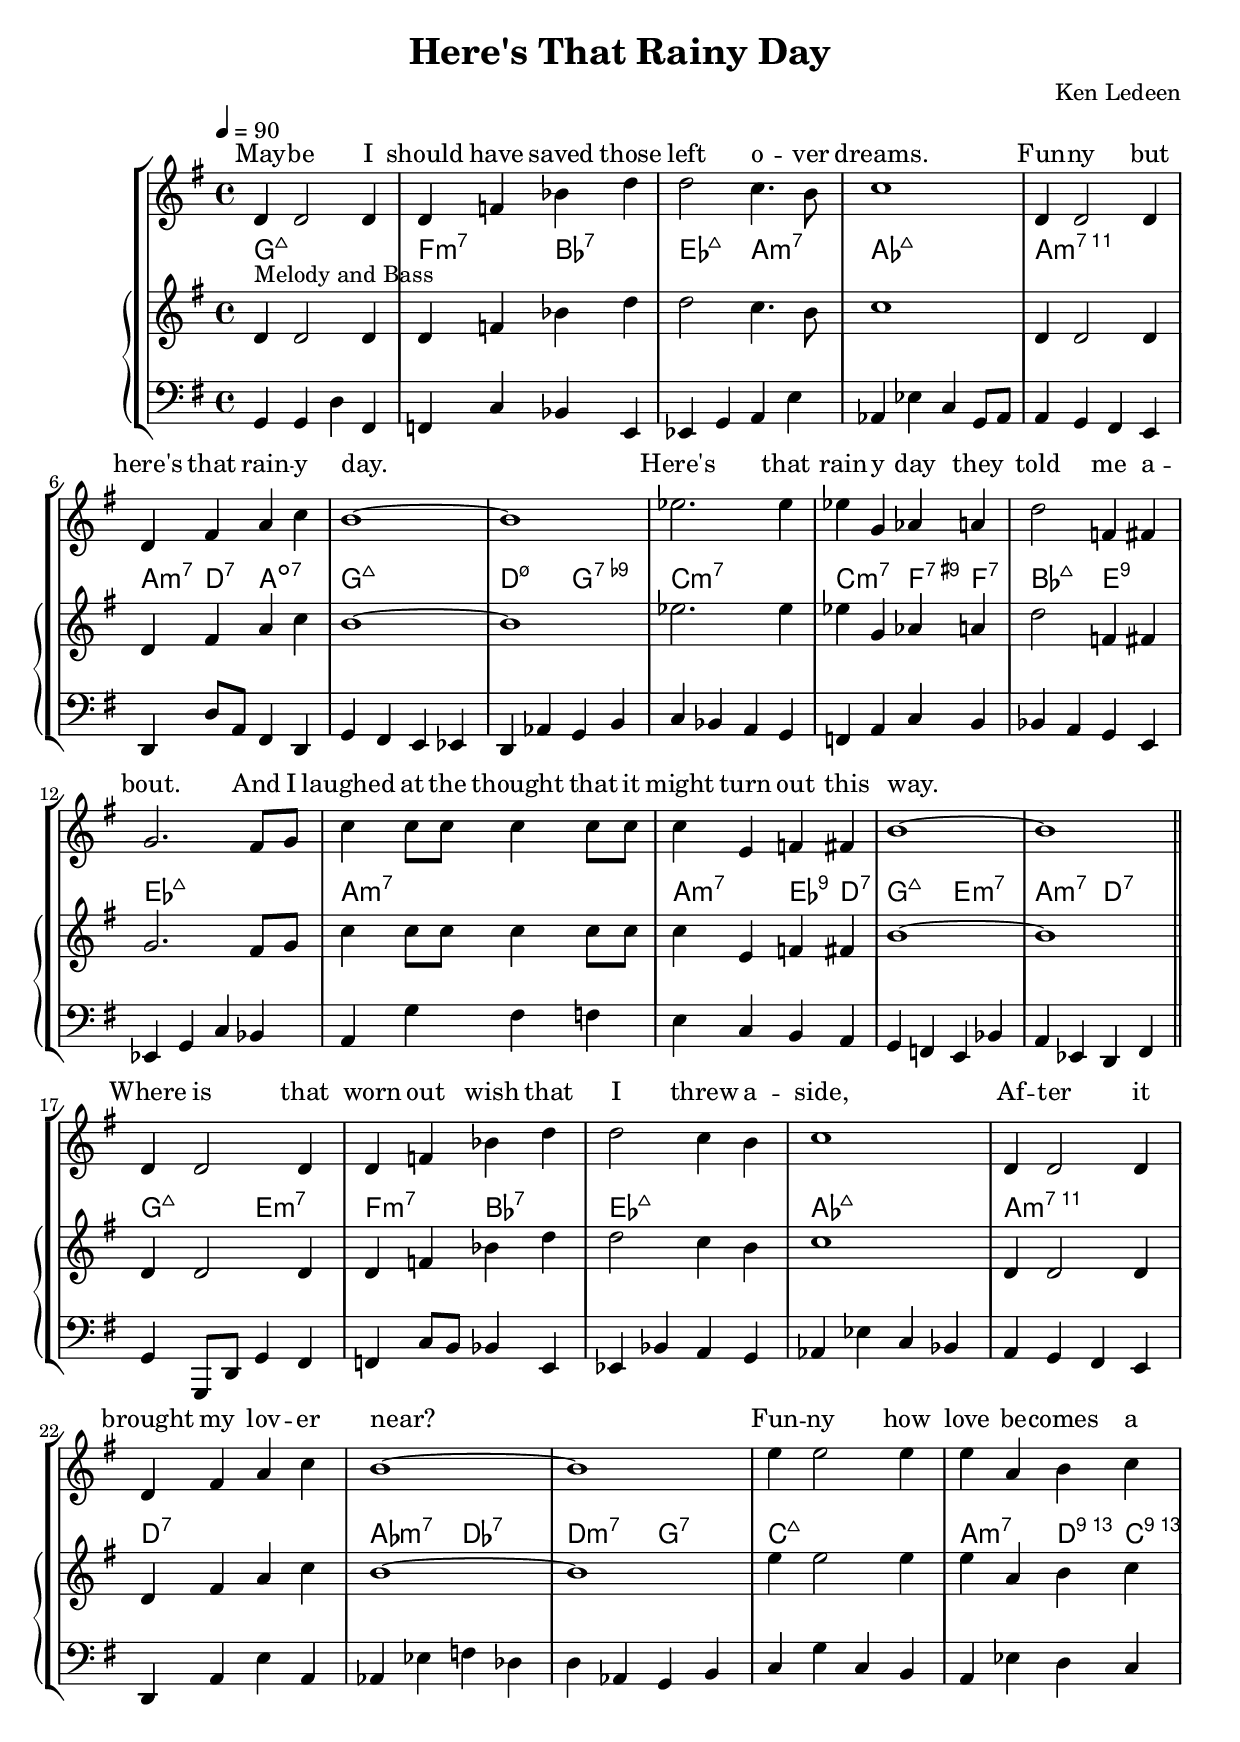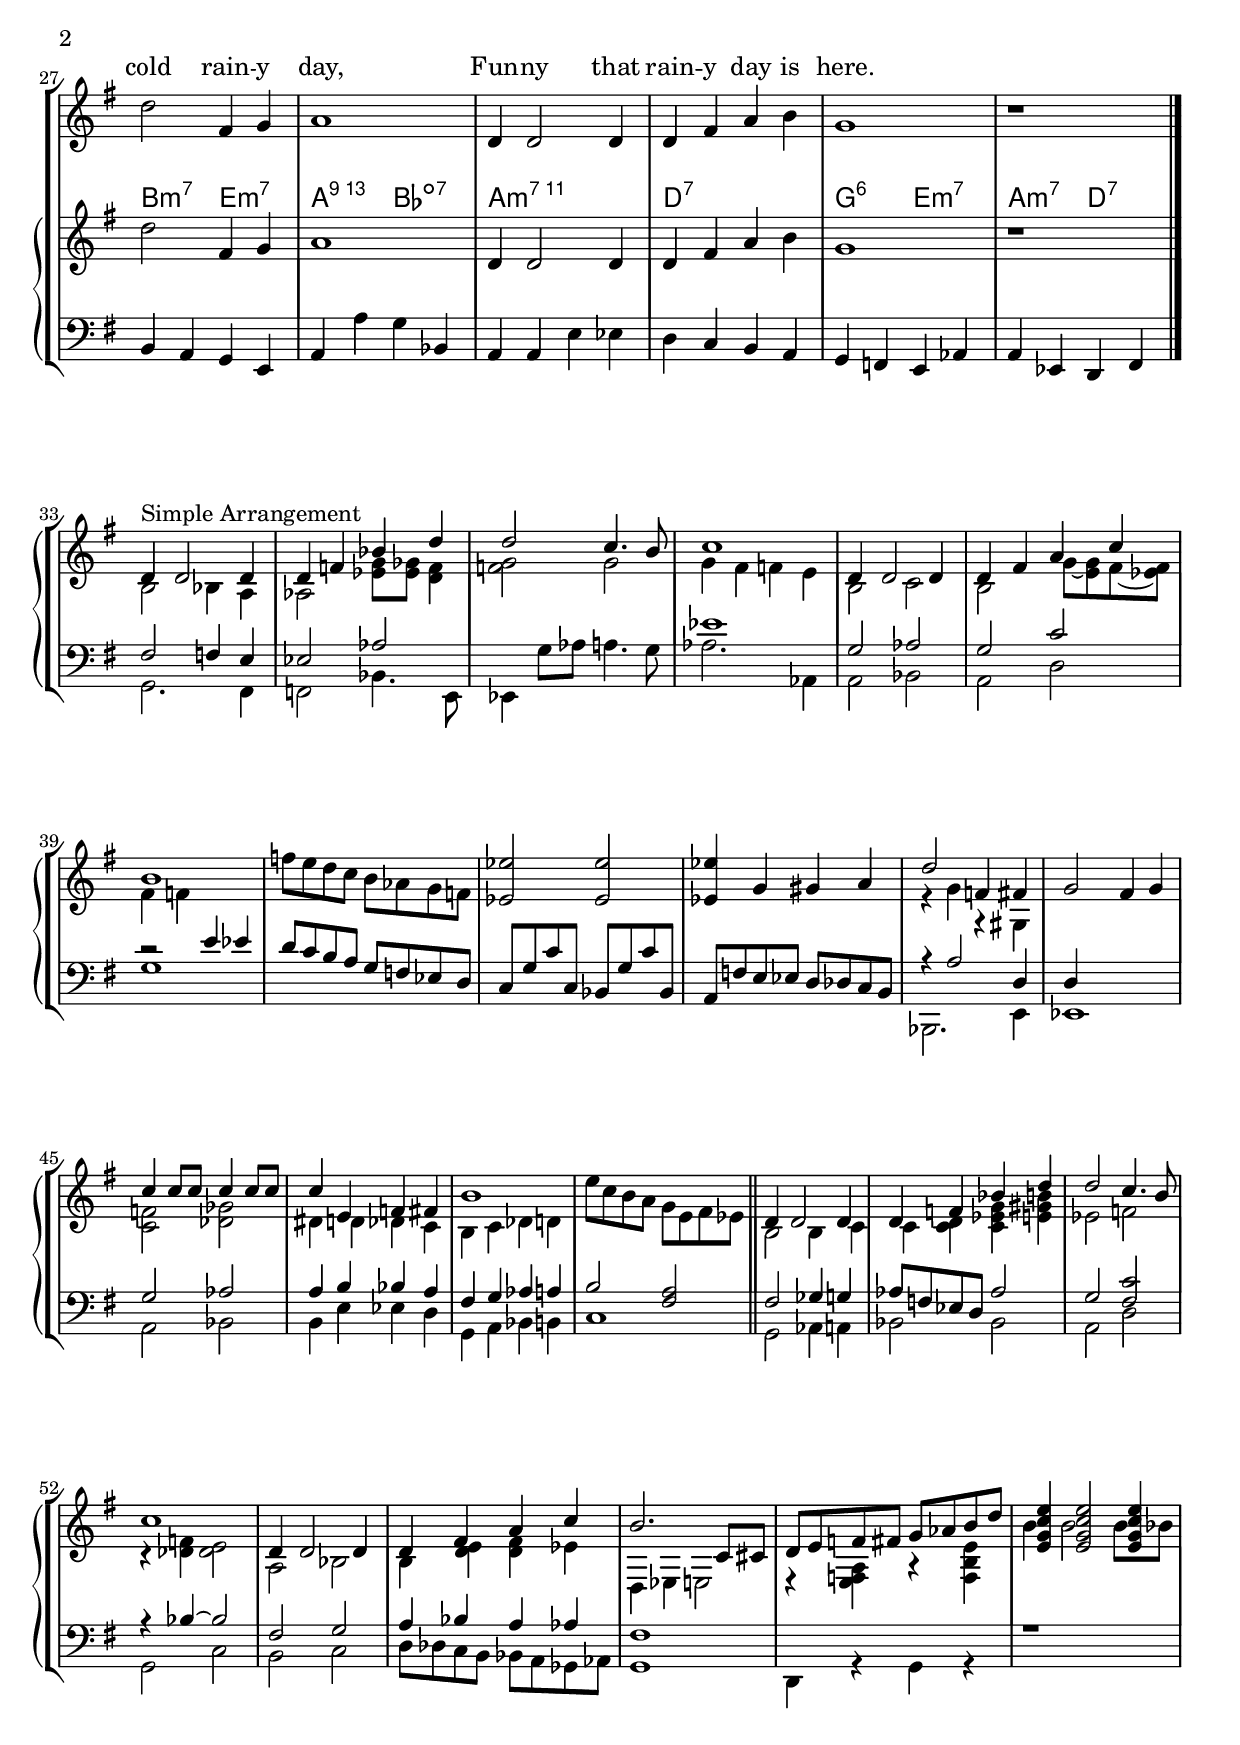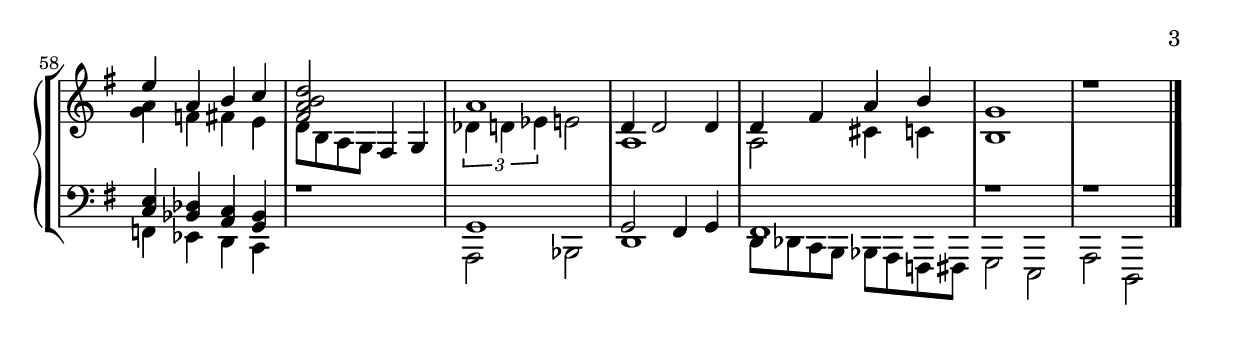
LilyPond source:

\version "2.18.2"
% 

\header { title = "Here's That Rainy Day" 
   arranger = "Ken Ledeen"	
}
heresLyrics = \lyricmode  {
                 May -- be   I  should have saved those left   o  --  ver  dreams. 
                 Fun -- ny  but here's that rain -- y day.
                
                 Here's that rain -- y day they told me a -- bout.
                 And I laughed at the thought that it might turn out this way.
                 
                 Where is that worn out wish that I threw a -- side,
                 Af -- ter it brought my lov -- er near?
                 Fun -- ny how love be -- comes a cold rain -- y day,
                 
                 Fun -- ny that rain -- y day is here.
}
%{
mdecks = \chordmode {
     g1:maj7 f2:min7 bes:7 es1:maj7
     as2:maj7 e:7.9- a:min7 e:7.9- a:min7 as:7
     g1:maj7 d2:min7.5- des:7
     c1:min7 c2:min7 f:7 bes:maj7 d:dim7
     es:maj7 e:7.9-
     a1:min7 aes:7 
     g1:maj7 a2:min7 as:7
      
}
%}
baseChords = \chordmode {
             g1:maj7
             f2:min7 bes:7
             %g4:maj7 fis:min6 f:min7 e:7.5-
             %es2:9 bes:7.5+.9+ 
              es2:maj7 a:min7 aes1:maj7
              a:min7.11 
              a4:min7 d:7 a2:dim7
              g1:maj7 d2:min7.5- g:7.9-
              c1:min7 c2:min7 f4:9+ f:7 bes2:maj7 e:9 ees1:maj7
              a:min7 a2:min7 es4:9 d:7 g2:maj7 e:min7 a:min7 d:7

              g2:maj7 e:min7
              f:min7 bes:7 
              ees1:maj7 aes:maj7
              a:min7.11 d:7 as2:min7 des:7 d2:min7 g:7
              c1:maj7 a2:min7 d4:13 c:13  b2:min7 e:min7 a:13 bes:dim7
              
              a1:min7.11  d:7 g2:6 e:min7 a:min7 d:7
}
lead =  \relative c'    {
               d4 d2 d4 d f bes d
               d2 c4. b8 c1
               d,4 d2 d4 d fis a c b1~ b
               es2. es4 es g, as a d2 f,4 fis 
               g2.fis8 g
               c4 c8 c c4 c8 c 
               c4 e, f fis b1~ b
               \bar "||"
               d,4 d2 d4 d f bes d d2 c4 b c1 
               d,4 d2 d4 d fis a c b1~ b
               e4 e2 e4 e a, b c d2 fis,4 g a1 d,4 d2 d4 d fis a b g1
               r1
          }
melody =    \relative c'  {       %     VOICE 1                      VOICE 2
              << { d4  d2 d4 }             \\     { b8 bes  a4 as <ges as>}      >> 
              << { d'4 f bes d }             \\    { g,,8 c~ c4  g'8 ges g4 }           >>
               << { d'2 c4. b8 }            \\    { f2  g2}                    >>     
              << {  c1 }                       \\   { g4 fis  f es }                           >>             
              <<  {  d4 d2 d4 }            \\     { c1 }                              >>
              <<  { d4  fis a c}              \\     { <a,  >4  <c  > <e > <fis  > }      >> 
              <<  { <b> 1 }                       \\     {  d,4 es e2 }                                               >> 
              <<  {  }                          \\      { <f f'>8  e' <f, d'> c' b as g f }    >>
              <<  {   es'2.es4 }             \\     { es,2. es4 }      >>           
              <<  {  es'  g, as a  }         \\     { es }      >>
              <<  { d'2.  f,8 fis }           \\     { f2. gis,4 }      >> 
              <<  {  g'2. fis8 g  }         \\     { bes,4 c d2 }      >>
              <<  { c'4 c8 c c4 c8 c}    \\     {<c, e>2  <des f>2 }      >>
              <<  {  c'4 e, f fis  }         \\     { <dis fis>4 d des c }      >>
              <<  { b'1  }                    \\     { <b, e>4 c des d }      >>
              <<  {   }                        \\     {   <e e'>8 c' <d, b'> a' <des, as'> ges  <c, f> es}      >>
              <<  { d4^"Swing" d2 d4  }          \\     { b4 b bes  a  }      >>
              <<  { d4 f bes d   }        \\     { as,4 d <es g>4 <d ges>4  }      >>      
              <<  { d'2 c4. b8  }         \\     { <f g>2~ g2 }      >>    
              <<  { c1  }                    \\     {  }      >>
              <<  {  d,4 d2d4  }        \\     {  }      >>
              <<  {   d4 fis a c }        \\     {  }      >>
              <<  {   b1 }                  \\     {  }      >>   
              <<  {   }                    \\     { r8  f g as <g bes> <as b> <bes des> <b d>}      >>
              <<  {  e4 e2 e4 }          \\     {  }      >>
               <<  {e a, b c   }           \\     {  }      >>
               <<  { d2. fis,8 g   }      \\     {  }      >>  
               <<  {  a1 }      \\     {  }      >>
               <<  { d,4 d2 d4  }      \\     {  }      >>
               <<  {  d fis a b }      \\     {  }      >>
               <<  {  g1  }      \\     {  }      >>
               <<  { r1  }      \\     {  }      >> 
}		% end of PianoRH
pianoLH =  \relative c  {
        %     VOICE 1                      VOICE 2
        << {  fis8^"complex lh" f e4 es   d~ }    \\    {  g,4 fis f e       }     >>
        <<   { d'4 ges  \tuplet 3/2 { as8 c4  } d4   }  \\       {  \tuplet 3/2 { es,,8 bes' as~ }  as4 bes gis'8 e,  }    >> 
        <<  { r2 e''2     }  \\    { es,,4 g'8 as a4. g8 }  >>
      << { es' 2 gis,2 }  \\  { as2 e,2 }  >>
    << { r8 g'4. as2  }  \\  { <a, e'>2  <bes f'> }  >>
    << { }  \\  { <c e>8 b a g fis e es d }  >>
    
    <<    {   }       \\      {  g4 b'~ b8 g fis e}   >>
    <d d'>8 c' b  a g f es d 
    c8 g' c c, bes g' c bes, 
    a f' e es d des c b 
    
    
    << {  a'4 as g gis4 }  \\  {bes,2.  e,4 }  >>
    <es d'>2 <b' a'>4 <bes as'>  
    <a g'>2 <bes as'>  <b a'>4 <e b'> <es bes'> <d a'>
    
    <g, fis'> <a g'> <bes as'> <b a'>
    <c b'>4 <b a'> <bes as'> <a g'>
    
    <g fis'>4 <g f'>  <fis e'>2
    es'4 f, <bes as'>2
    es,4 < bes'' f'>4 <a e'>2
    <as es'>2  <e, d'>
    <a e' g>2 <bes f' as> 
    <c e>4 <fis a> <a c><c es> 
    <<    {  d1 }           \\     {  b2~ b8 g fis e}    >>
    d4 <fis c'> g8 fis e d
    c1
    a2 d4 c
    b2 e
    a, bes
    a1
    d
    g2 e2 a2 d,2
  
}    % end of pianoLH
simpleRH =   \relative c' {
          << { d4 d2 d4  }  \\  { b2 bes4 a    }  >>
          << { d f bes d   }  \\  { as,2  <g' es>8 <ges es>  <d f>4  }  >>
          << { d'2  c4. b8 }  \\  { <f g>2 g  }  >>
          << {  c1 }  \\  {  g4 fis f e }  >>
          << { d4 d2 d4  }  \\  { b2 c }  >>
          << { d4 fis a c  }  \\  {b,2 g'8~ <e g> fis~ <fis es>   }  >>
          << { b1   }  \\  { fis4 f}  >>
          << {   }  \\  { f'8 e d c b as g f}  >>
          << {  <es es'>2 <es es'> }  \\  {   }  >>
          << { <es es'>4 g  gis a  }  \\  {   }  >>
          << {  d2 f,4 fis  }  \\  { r4 g r gis,4  }  >>
          << { g'2 fis4 g  }  \\  {   }  >>
          << { c4 c8 c c4 c8 c  }  \\  { <c, f>2 <des ges>  }  >>
          << {  c'4 e, f fis }  \\  { dis4 d des c  }  >>
          << {   b'1}  \\  { b,4 c des d }  >>
          << {   }  \\  {  e'8 c b a g e fis es }  >>
          \bar "||"
          << { d4 d2 d4  }  \\  { b2 b4 c }  >>
          << { d4 f bes d  }  \\  { c,4 <c d> <c es g>4  <e gis b>}  >>
          << { d'2 c4. b8  }  \\  { es,2 f }  >>
          << {  c'1 }  \\  { r4 <des, f> <des e>2 }  >>
          << { d4 d2 d4  }  \\  { a2 bes  }  >>
          << { d4 fis a c  }  \\  { b,4 <d e> <d fis> es  }  >>
          << {  b'2. c,8 cis}  \\  { d,4 es e2  }  >>
          << { d'8 e f fis g as  b d  }  \\  { r4 < e,, f a> r <f b e> }  >>
          << {  <e' g  c e>4 <e g  c e>2 <e  g  c e>4 }  \\  { b'4 b2 b8 bes  }  >>
          << {  e4 a, b c}  \\  { <g a> f fis e }  >>
          << { <fis a b d>2 fis,4 g  }  \\  { d'8 b a g  }  >>
          << { a'1  }  \\  {  \tuplet 3/2 { des,4 d es } e2 }  >>
          << { d4 d2 d4  }  \\  { a1  }  >>
          << { d4 fis a b  }  \\  { a,2 cis4 c  }  >>
          << { g'1  }  \\  { b,1  }  >>
          << {  r1 }  \\  {   }  >>
     }
simpleLH =   \relative c {
          << { fis2 f4 e  }  \\  { g,2. fis4  }  >>
          << { es'2 as2 }  \\  {  f,2 bes4. e,8 }  >>
          << {  }  \\  { es4 g'8 as a4. g8 }  >>
          << {  es'1 }  \\  {  as,2. as,4 }  >>
          << {  g'2 as }  \\  {a,2 bes  }  >>
          << { g'2 c }  \\  {  a,2 d }  >>
          << { r2 e'4 es  }  \\  {g,1   }  >>
          << { d'8 c b a g f es d }  \\  {   }  >>
          << { c8 g' c c, bes g' c bes,  }  \\  {   }  >>
          << { a f' e es d des c b  }  \\  {   }  >>
          << {  r4 a'2  d,4}  \\  { bes,2. e4 }  >>
          << { d'  }  \\  { es,1  }  >>
          << { g'2 as2  }  \\  { a,2 bes  }  >>
          << { a'4 b bes a }  \\  { b,4 e es d }  >>
          << { fis4 g as a  }  \\  { g,4 a bes b  }  >>
          << { b'2 <fis a> }  \\  { c1  }  >>
          << {  fis2 ges4 g  }  \\  {g,2 as4 a }  >>
          << { as'8 f es d as'2}  \\  { bes,2   bes2 }  >>
          << { g'2 <fis c'> }  \\  { a,2 d }  >>
          << { r4 bes'4~ bes2    }  \\  { g,2 c }  >>
          << { fis2 g  }  \\  {b,2 c  }  >>
          << {  a'4 bes  a4 as }  \\  { d,8 des c b bes a ges as}  >>
          << { fis'1 }  \\  {g,1   }  >>
          << {  }  \\  { d4 r  g r }  >>
          << {  r1 }  \\  {  }  >>
          << { <c e>4 <bes des> <a c> <g bes> }  \\  {f4 es d c  }  >>
          << { r1  }  \\  {  }  >>
          << { g'1 }  \\  {a,2 bes    }  >>
          << {g'2 fis4 g  }  \\  {  d1 }  >>
          << { fis1  }  \\  {  d8 des c b bes a f fis }  >>
          << {  r1 }  \\  { g2 e  }  >>
          << {  r1 }  \\  { a2 d,  }  >>
     }
%{
%++++++++++++++++++++++++++++++++
%
% Scheme Function to generate a complete score 
%
%++++++++++++++++++++++++++++++++

scoreSection =
#(define-scheme-function (myTitle  myRight myLeft) (string? ly:music? ly:music?)
    #{
      \score {
          \header { piece = \markup{\fontsize #4 \bold #myTitle }}
           \new PianoStaff 
         <<
           \include "IndianaChords.ly"  
           \new Staff { \key aes \major #myRight }
           \new Staff  { \key aes \major  \clef "bass"  #myLeft }  
         >>
     }  
    #})
%}
alto = \relative c' {
     b2 bes4 a as d
     g8 fis f e
     f4 fis g2 g4 es d c
     r g as a b c
     
     e8 d es fis
     e2 es d1
     
}
roots =  \relative c {
          g2 fis f bes es, a as as a a d d g, g d' g, c c f, fis4 f
          bes2. e,4 es2 es a a d, es4 d g2 d a' d,
          g fis f bes es, es as as 
          a bes d, d g g d g c, c a' d4 c
          b2 e, a bes a a d, d g e a d,
     }
     
walkingBass = \relative c {
     g4 g d' fis, f c' bes e, 
     es g a e' as, es' c g8 as
     a4 g fis e
     d d'8 a fis4 d
     g fis e es d as' g b
     c bes a g f a c b
     bes a g e
     es g c bes 
     a g' fis f
  
      e4 c b a 
     g4 f e bes' a es d fis
     
     g g,8 d'  g4 fis
     f  c'8 b bes4 e,
     es4 bes' a g
     as es' c bes
     a4 g fis e
     
     d4 a' e' a,
     as es' f des
     d as g b
     c g' c, b
     a es' d c
     b a g e
     a a' g bes,
     a a e' es
     d c b a 
     g f e as
     a es d fis
  
     
    
     
}

%============SCORE================
\score {
  \new StaffGroup 
  <<
     \new Staff = "leadstaff"
     {
          \key g \major
      \lead
          \addlyrics \with { alignAboveContext = "leadstaff" }\heresLyrics
          \bar "|."
          \break
  %         \lead
               
     }
         \new PianoStaff 
         <<
              \new ChordNames \baseChords
       
         
         \new Staff 
           {
                  \tempo 4=90
                  \key g \major		
% % melody and bass
^"Melody and Bass"
                    \lead
                 \bar "|."
                 \break
%  % melody + alto and bass
%  ^"Melody, Alto, Bass"
%            << {  \lead }  \\  { \alto  }  >>
%                  \break
%                  \bar "|."
%                  \pageBreak
                 ^"Simple Arrangement"
                 \simpleRH
                 \bar "|."
           %{       \pageBreak
                 ^"Complicated Arrangement"
                 \melody
       %} 
           }  % end of treble staff

           \new Staff 
           {
                  \key g \major
                  \clef "bass"
                    \walkingBass
%                    \roots
                
                  \simpleLH
            %{         \pianoLH
                  \break
               %}   
                  
           } % end of bass staff
      >>
   %    \addlyrics \heresLyrics

 >>   % end of Staff Group
  \layout {}
	\midi {}
}    % end of score
